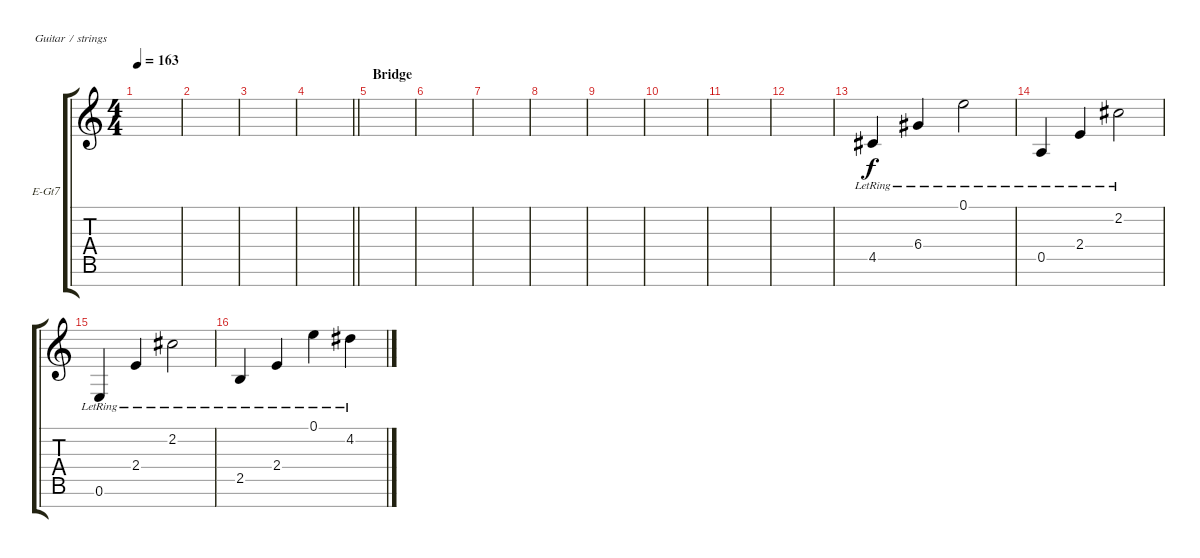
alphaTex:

\bracketExtendMode groupsimilarinstruments
\firstSystemTrackNameOrientation horizontal
\otherSystemsTrackNameOrientation horizontal
\track ("Electric Guitar" "E-Gt7") {instrument electricguitarclean}
\staff {score tabs}
\tuning (E4 B3 G3 D3 A2 E2 B1)
\ts (4 4)
\tempo 163
\clef g2
\scale
0.333333
\ks c
|
\scale
0.333333 |
\scale
0.333333 |
\scale
0.333333
\barLineRight lightlight
|
\section ("" "Bridge")
\scale
0.333333 |
\scale
0.333333 |
\scale
0.333333 |
\scale
0.333333 |
\scale
0.333333 |
\scale
0.333333 |
\scale
0.333333 |
\scale
0.333333 |
\scale
0.333333 4.5{lr}.4 6.4{lr}.4 0.1{lr}.2 |
\scale
0.333333 0.5{lr}.4 2.4{lr}.4 2.2{lr}.2 |
\scale
0.333333 0.6{lr}.4 2.4{lr}.4 2.2{lr}.2 |
\scale
0.333333 2.5{lr}.4 2.4{lr}.4 0.1{lr}.4 4.2{lr}.4
